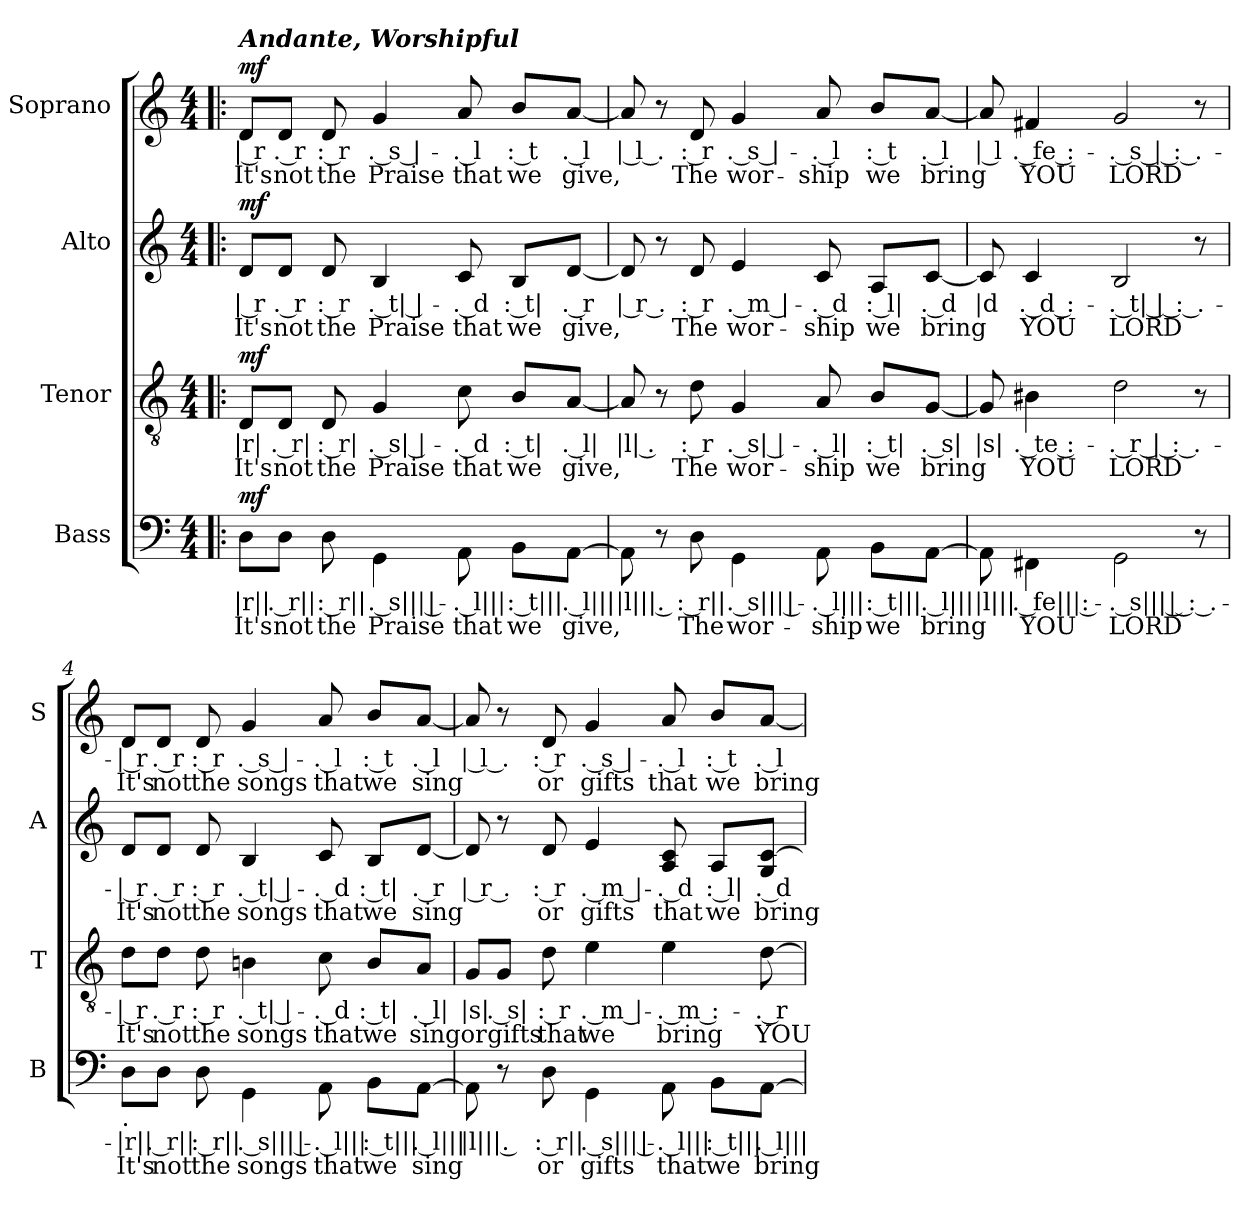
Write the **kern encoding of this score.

**kern	**text	**text	**dynam	**kern	**text	**text	**dynam	**kern	**text	**text	**dynam	**kern	**text	**text	**dynam
*part4	*part4	*part4	*part4	*part3	*part3	*part3	*part3	*part2	*part2	*part2	*part2	*part1	*part1	*part1	*part1
*staff4	*staff4	*staff4	*staff4	*staff3	*staff3	*staff3	*staff3	*staff2	*staff2	*staff2	*staff2	*staff1	*staff1	*staff1	*staff1
*I"Bass	*	*	*	*I"Tenor	*	*	*	*I"Alto	*	*	*	*I"Soprano	*	*	*
*I'B	*	*	*	*I'T	*	*	*	*I'A	*	*	*	*I'S	*	*	*
*clefF4	*	*	*	*clefGv2	*	*	*	*clefG2	*	*	*	*clefG2	*	*	*
*k[]	*	*	*	*k[]	*	*	*	*k[]	*	*	*	*k[]	*	*	*
*C:	*	*	*	*C:	*	*	*	*C:	*	*	*	*C:	*	*	*
*M4/4	*	*	*	*M4/4	*	*	*	*M4/4	*	*	*	*M4/4	*	*	*
=1!|:	=1!|:	=1!|:	=1!|:	=1!|:	=1!|:	=1!|:	=1!|:	=1!|:	=1!|:	=1!|:	=1!|:	=1!|:	=1!|:	=1!|:	=1!|:
!	!	!	!	!	!	!	!	!	!	!	!	!LO:TX:a:Bi:t=Andante, Worshipful	!	!	!
!	!LO:LY:b:rj	!LO:LY:b:rj	!LO:DY:b	!	!LO:LY:b:rj	!LO:LY:b:rj	!LO:DY:b	!	!LO:LY:b:rj	!LO:LY:b:rj	!LO:DY:b	!	!LO:LY:b:rj	!LO:LY:b:rj	!LO:DY:b
8D\L	|r||	It's	mf	8D/L	|r|	It's	mf	8d/L	| r	It's	mf	8d/L	| r	It's	mf
!	!LO:LY:b:rj	!LO:LY:b:rj	!	!	!LO:LY:b:rj	!LO:LY:b:rj	!	!	!LO:LY:b:rj	!LO:LY:b:rj	!	!	!LO:LY:b:rj	!LO:LY:b:rj	!
8D\J	. r||	not	.	8D/J	. r|	not	.	8d/J	. r	not	.	8d/J	. r	not	.
!	!LO:LY:b:rj	!LO:LY:b:rj	!	!	!LO:LY:b:rj	!LO:LY:b:rj	!	!	!LO:LY:b:rj	!LO:LY:b:rj	!	!	!LO:LY:b:rj	!LO:LY:b:rj	!
8D\	: r||	the	.	8D/	: r|	the	.	8d/	: r	the	.	8d/	: r	the	.
!	!LO:LY:b:rj	!LO:LY:b:rj	!	!	!LO:LY:b:rj	!LO:LY:b:rj	!	!	!LO:LY:b:rj	!LO:LY:b:rj	!	!	!LO:LY:b:rj	!LO:LY:b:rj	!
4GG\	. s||| |-	Praise	.	4G/	. s| |-	Praise	.	4B/	. t| |-	Praise	.	4g/	. s |-	Praise	.
!	!LO:LY:b:rj	!LO:LY:b:rj	!	!	!LO:LY:b:rj	!LO:LY:b:rj	!	!	!LO:LY:b:rj	!LO:LY:b:rj	!	!	!LO:LY:b:rj	!LO:LY:b:rj	!
8AA\	-. l|||	that	.	8c\	-. d	that	.	8c/	-. d	that	.	8a/	-. l	that	.
!	!LO:LY:b:rj	!LO:LY:b:rj	!	!	!LO:LY:b:rj	!LO:LY:b:rj	!	!	!LO:LY:b:rj	!LO:LY:b:rj	!	!	!LO:LY:b:rj	!LO:LY:b:rj	!
8BB\L	: t|||	we	.	8B/L	: t|	we	.	8B/L	: t|	we	.	8b/L	: t	we	.
!	!LO:LY:b:rj	!LO:LY:b:rj	!	!	!LO:LY:b:rj	!LO:LY:b:rj	!	!	!LO:LY:b:rj	!LO:LY:b:rj	!	!	!LO:LY:b:rj	!LO:LY:b:rj	!
[>8AA\J	. l|||	give,	.	[<8A/J	. l|	give,	.	[<8d/J	. r	give,	.	[<8a/J	. l	give,	.
=2	=2	=2	=2	=2	=2	=2	=2	=2	=2	=2	=2	=2	=2	=2	=2
!	!LO:LY:b:rj	!	!	!	!LO:LY:b:rj	!	!	!	!LO:LY:b:rj	!	!	!	!LO:LY:b:rj	!	!
8AA\]	|l||| .	.	.	8A/]	|l| .	.	.	8d/]	| r .	.	.	8a/]	| l .	.	.
8r	.	.	.	8r	.	.	.	8r	.	.	.	8r	.	.	.
!	!LO:LY:b:rj	!LO:LY:b:rj	!	!	!LO:LY:b:rj	!LO:LY:b:rj	!	!	!LO:LY:b:rj	!LO:LY:b:rj	!	!	!LO:LY:b:rj	!LO:LY:b:rj	!
8D\	: r||	The	.	8d\	: r	The	.	8d/	: r	The	.	8d/	: r	The	.
!	!LO:LY:b:rj	!LO:LY:b:rj	!	!	!LO:LY:b:rj	!LO:LY:b:rj	!	!	!LO:LY:b:rj	!LO:LY:b:rj	!	!	!LO:LY:b:rj	!LO:LY:b:rj	!
4GG\	. s||| |-	wor-	.	4G/	. s| |-	wor-	.	4e/	. m |-	wor-	.	4g/	. s |-	wor-	.
!	!LO:LY:b:rj	!LO:LY:b:rj	!	!	!LO:LY:b:rj	!LO:LY:b:rj	!	!	!LO:LY:b:rj	!LO:LY:b:rj	!	!	!LO:LY:b:rj	!LO:LY:b:rj	!
8AA\	-. l|||	-ship	.	8A/	-. l|	-ship	.	8c/	-. d	-ship	.	8a/	-. l	-ship	.
!	!LO:LY:b:rj	!LO:LY:b:rj	!	!	!LO:LY:b:rj	!LO:LY:b:rj	!	!	!LO:LY:b:rj	!LO:LY:b:rj	!	!	!LO:LY:b:rj	!LO:LY:b:rj	!
8BB\L	: t|||	we	.	8B/L	: t|	we	.	8A/L	: l|	we	.	8b/L	: t	we	.
!	!LO:LY:b:rj	!LO:LY:b:rj	!	!	!LO:LY:b:rj	!LO:LY:b:rj	!	!	!LO:LY:b:rj	!LO:LY:b:rj	!	!	!LO:LY:b:rj	!LO:LY:b:rj	!
[>8AA\J	. l|||	bring	.	[<8G/J	. s|	bring	.	[<8c/J	. d	bring	.	[<8a/J	. l	bring	.
=3	=3	=3	=3	=3	=3	=3	=3	=3	=3	=3	=3	=3	=3	=3	=3
!	!LO:LY:b:rj	!	!	!	!LO:LY:b:rj	!	!	!	!LO:LY:b:rj	!	!	!	!LO:LY:b:rj	!	!
8AA\]	|l|||	.	.	8G/]	|s|	.	.	8c/]	|d	.	.	8a</]	| l	.	.
!	!LO:LY:b:rj	!LO:LY:b:rj	!	!	!LO:LY:b:rj	!LO:LY:b:rj	!	!	!LO:LY:b:rj	!LO:LY:b:rj	!	!	!LO:LY:b:rj	!LO:LY:b:rj	!
4FF#X\	. fe||| :-	YOU	.	4B#X\	. te :-	YOU	.	4c/	. d :-	YOU	.	4f#X/	. fe :-	YOU	.
!	!LO:LY:b:rj	!LO:LY:b:rj	!	!	!LO:LY:b:rj	!LO:LY:b:rj	!	!	!LO:LY:b:rj	!LO:LY:b:rj	!	!	!LO:LY:b:rj	!LO:LY:b:rj	!
2GG\	-. s||| | : .-	LORD	.	2d\	-. r | : .-	LORD	.	2B/	-. t| | : .-	LORD	.	2g/	-. s | : .-	LORD	.
8r	.	.	.	8r	.	.	.	8r	.	.	.	8r	.	.	.
!!LO:LB:g=z
=4	=4	=4	=4	=4	=4	=4	=4	=4	=4	=4	=4	=4	=4	=4	=4
!LO:TX:b:t=.	!	!	!	!	!	!	!	!	!	!	!	!	!	!	!
!	!LO:LY:b:rj	!LO:LY:b:rj	!	!	!LO:LY:b:rj	!LO:LY:b:rj	!	!	!LO:LY:b:rj	!LO:LY:b:rj	!	!	!LO:LY:b:rj	!LO:LY:b:rj	!
8D\L	-|r||	It's	.	8d\L	-| r	It's	.	8d/L	-| r	It's	.	8d/L	-| r	It's	.
!	!LO:LY:b:rj	!LO:LY:b:rj	!	!	!LO:LY:b:rj	!LO:LY:b:rj	!	!	!LO:LY:b:rj	!LO:LY:b:rj	!	!	!LO:LY:b:rj	!LO:LY:b:rj	!
8D\J	. r||	not	.	8d\J	. r	not	.	8d/J	. r	not	.	8d/J	. r	not	.
!	!LO:LY:b:rj	!LO:LY:b:rj	!	!	!LO:LY:b:rj	!LO:LY:b:rj	!	!	!LO:LY:b:rj	!LO:LY:b:rj	!	!	!LO:LY:b:rj	!LO:LY:b:rj	!
8D\	: r||	the	.	8d\	: r	the	.	8d/	: r	the	.	8d/	: r	the	.
!	!LO:LY:b:rj	!LO:LY:b:rj	!	!	!LO:LY:b:rj	!LO:LY:b:rj	!	!	!LO:LY:b:rj	!LO:LY:b:rj	!	!	!LO:LY:b:rj	!LO:LY:b:rj	!
4GG\	. s||| |-	songs	.	4Bn\	. t| |-	songs	.	4B/	. t| |-	songs	.	4g/	. s |-	songs	.
!	!LO:LY:b:rj	!LO:LY:b:rj	!	!	!LO:LY:b:rj	!LO:LY:b:rj	!	!	!LO:LY:b:rj	!LO:LY:b:rj	!	!	!LO:LY:b:rj	!LO:LY:b:rj	!
8AA\	-. l|||	that	.	8c\	-. d	that	.	8c/	-. d	that	.	8a/	-. l	that	.
!	!LO:LY:b:rj	!LO:LY:b:rj	!	!	!LO:LY:b:rj	!LO:LY:b:rj	!	!	!LO:LY:b:rj	!LO:LY:b:rj	!	!	!LO:LY:b:rj	!LO:LY:b:rj	!
8BB\L	: t|||	we	.	8B/L	: t|	we	.	8B/L	: t|	we	.	8b/L	: t	we	.
!	!LO:LY:b:rj	!LO:LY:b:rj	!	!	!LO:LY:b:rj	!LO:LY:b:rj	!	!	!LO:LY:b:rj	!LO:LY:b:rj	!	!	!LO:LY:b:rj	!LO:LY:b:rj	!
[>8AA\J	. l|||	sing	.	8A/J	. l|	sing	.	[<8d/J	. r	sing	.	[<8a/J	. l	sing	.
=5	=5	=5	=5	=5	=5	=5	=5	=5	=5	=5	=5	=5	=5	=5	=5
!	!LO:LY:b:rj	!	!	!	!LO:LY:b:rj	!LO:LY:b:rj	!	!	!LO:LY:b:rj	!	!	!	!LO:LY:b:rj	!	!
8AA\]	|l||| .	.	.	8G/L	|s|	or	.	8d/]	| r .	.	.	8a/]	| l .	.	.
!	!	!	!	!	!LO:LY:b:rj	!LO:LY:b:rj	!	!	!	!	!	!	!	!	!
8r	.	.	.	8G/J	. s|	gifts	.	8r	.	.	.	8r	.	.	.
!	!LO:LY:b:rj	!LO:LY:b:rj	!	!	!LO:LY:b:rj	!LO:LY:b:rj	!	!	!LO:LY:b:rj	!LO:LY:b:rj	!	!	!LO:LY:b:rj	!LO:LY:b:rj	!
8D\	: r||	or	.	8d\	: r	that	.	8d/	: r	or	.	8d/	: r	or	.
!	!LO:LY:b:rj	!LO:LY:b:rj	!	!	!LO:LY:b:rj	!LO:LY:b:rj	!	!	!LO:LY:b:rj	!LO:LY:b:rj	!	!	!LO:LY:b:rj	!LO:LY:b:rj	!
4GG\	. s||| |-	gifts	.	4e\	. m |-	we	.	4e/	. m |-	gifts	.	4g/	. s |-	gifts	.
!	!LO:LY:b:rj	!LO:LY:b:rj	!	!	!LO:LY:b:rj	!LO:LY:b:rj	!	!	!LO:LY:b:rj	!LO:LY:b:rj	!	!	!LO:LY:b:rj	!LO:LY:b:rj	!
8AA\	-. l|||	that	.	4e\	-. m :-	bring	.	8A/ 8c/	-. d	that	.	8a/	-. l	that	.
!	!LO:LY:b:rj	!LO:LY:b:rj	!	!	!	!	!	!	!LO:LY:b:rj	!LO:LY:b:rj	!	!	!LO:LY:b:rj	!LO:LY:b:rj	!
8BB\L	: t|||	we	.	.	.	.	.	8A/L	: l|	we	.	8b/L	: t	we	.
!	!LO:LY:b:rj	!LO:LY:b:rj	!	!	!LO:LY:b:rj	!LO:LY:b:rj	!	!	!LO:LY:b:rj	!LO:LY:b:rj	!	!	!LO:LY:b:rj	!LO:LY:b:rj	!
[>8AA\J	. l|||	bring	.	[>8d\	-. r	YOU	.	8G/ [>8c/J	. d	bring	.	[<8a/J	. l	bring	.
=	=	=	=	=	=	=	=	=	=	=	=	=	=	=	=
*-	*-	*-	*-	*-	*-	*-	*-	*-	*-	*-	*-	*-	*-	*-	*-
